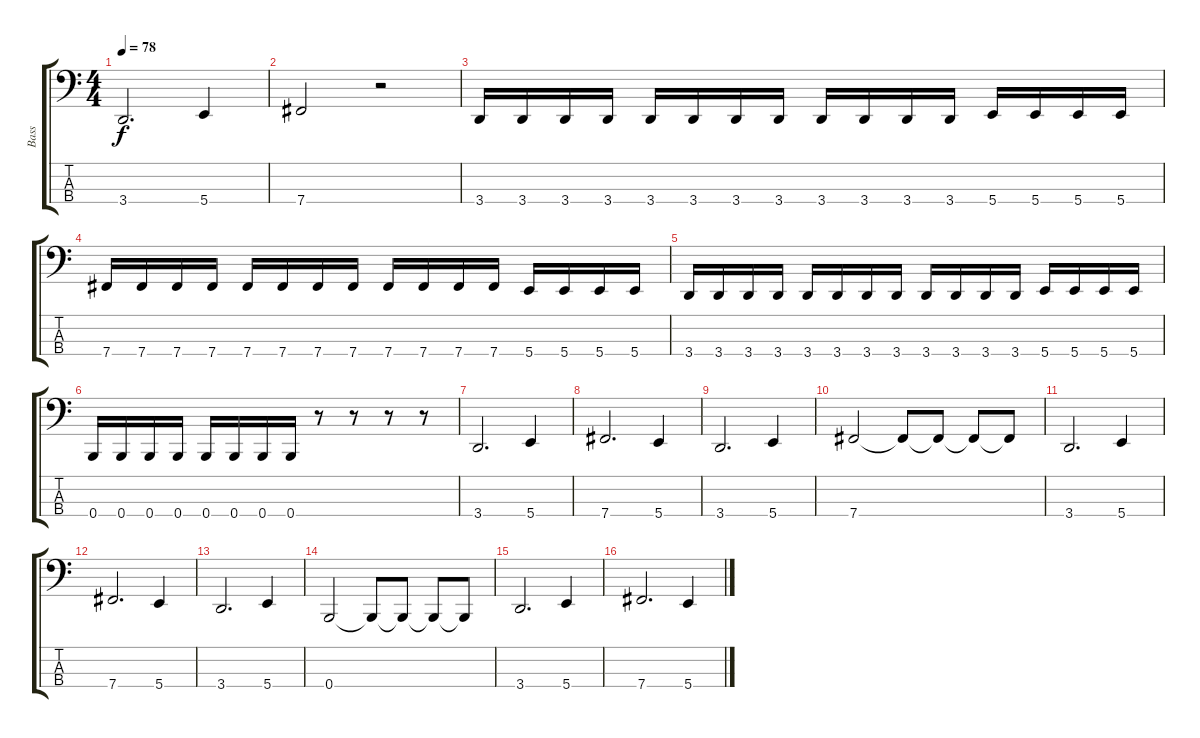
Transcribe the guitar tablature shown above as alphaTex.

\track ("Bass" "Bass") {instrument electricbasspick}
\staff {score tabs}
\tuning (E2 B1 Gb1 B0) {hide}
\ts (4 4)
\tempo 78
\clef f4
\ks c
3.4.2{d dy f} 5.4.4 |
7.4.2 r.2 |
3.4.16 3.4.16 3.4.16 3.4.16 3.4.16 3.4.16 3.4.16 3.4.16 3.4.16 3.4.16 3.4.16 3.4.16 5.4.16 5.4.16 5.4.16 5.4.16 |
7.4.16 7.4.16 7.4.16 7.4.16 7.4.16 7.4.16 7.4.16 7.4.16 7.4.16 7.4.16 7.4.16 7.4.16 5.4.16 5.4.16 5.4.16 5.4.16 |
3.4.16 3.4.16 3.4.16 3.4.16 3.4.16 3.4.16 3.4.16 3.4.16 3.4.16 3.4.16 3.4.16 3.4.16 5.4.16 5.4.16 5.4.16 5.4.16 |
0.4.16 0.4.16 0.4.16 0.4.16 0.4.16 0.4.16 0.4.16 0.4.16 r.8 r.8 r.8 r.8 |
3.4.2{d} 5.4.4 |
7.4.2{d} 5.4.4 |
3.4.2{d} 5.4.4 |
7.4.2 7.4{t}.8 7.4{t}.8 7.4{t}.8 7.4{t}.8 |
3.4.2{d} 5.4.4 |
7.4.2{d} 5.4.4 |
3.4.2{d} 5.4.4 |
0.4.2 0.4{t}.8 0.4{t}.8 0.4{t}.8 0.4{t}.8 |
3.4.2{d} 5.4.4 |
7.4.2{d} 5.4.4
